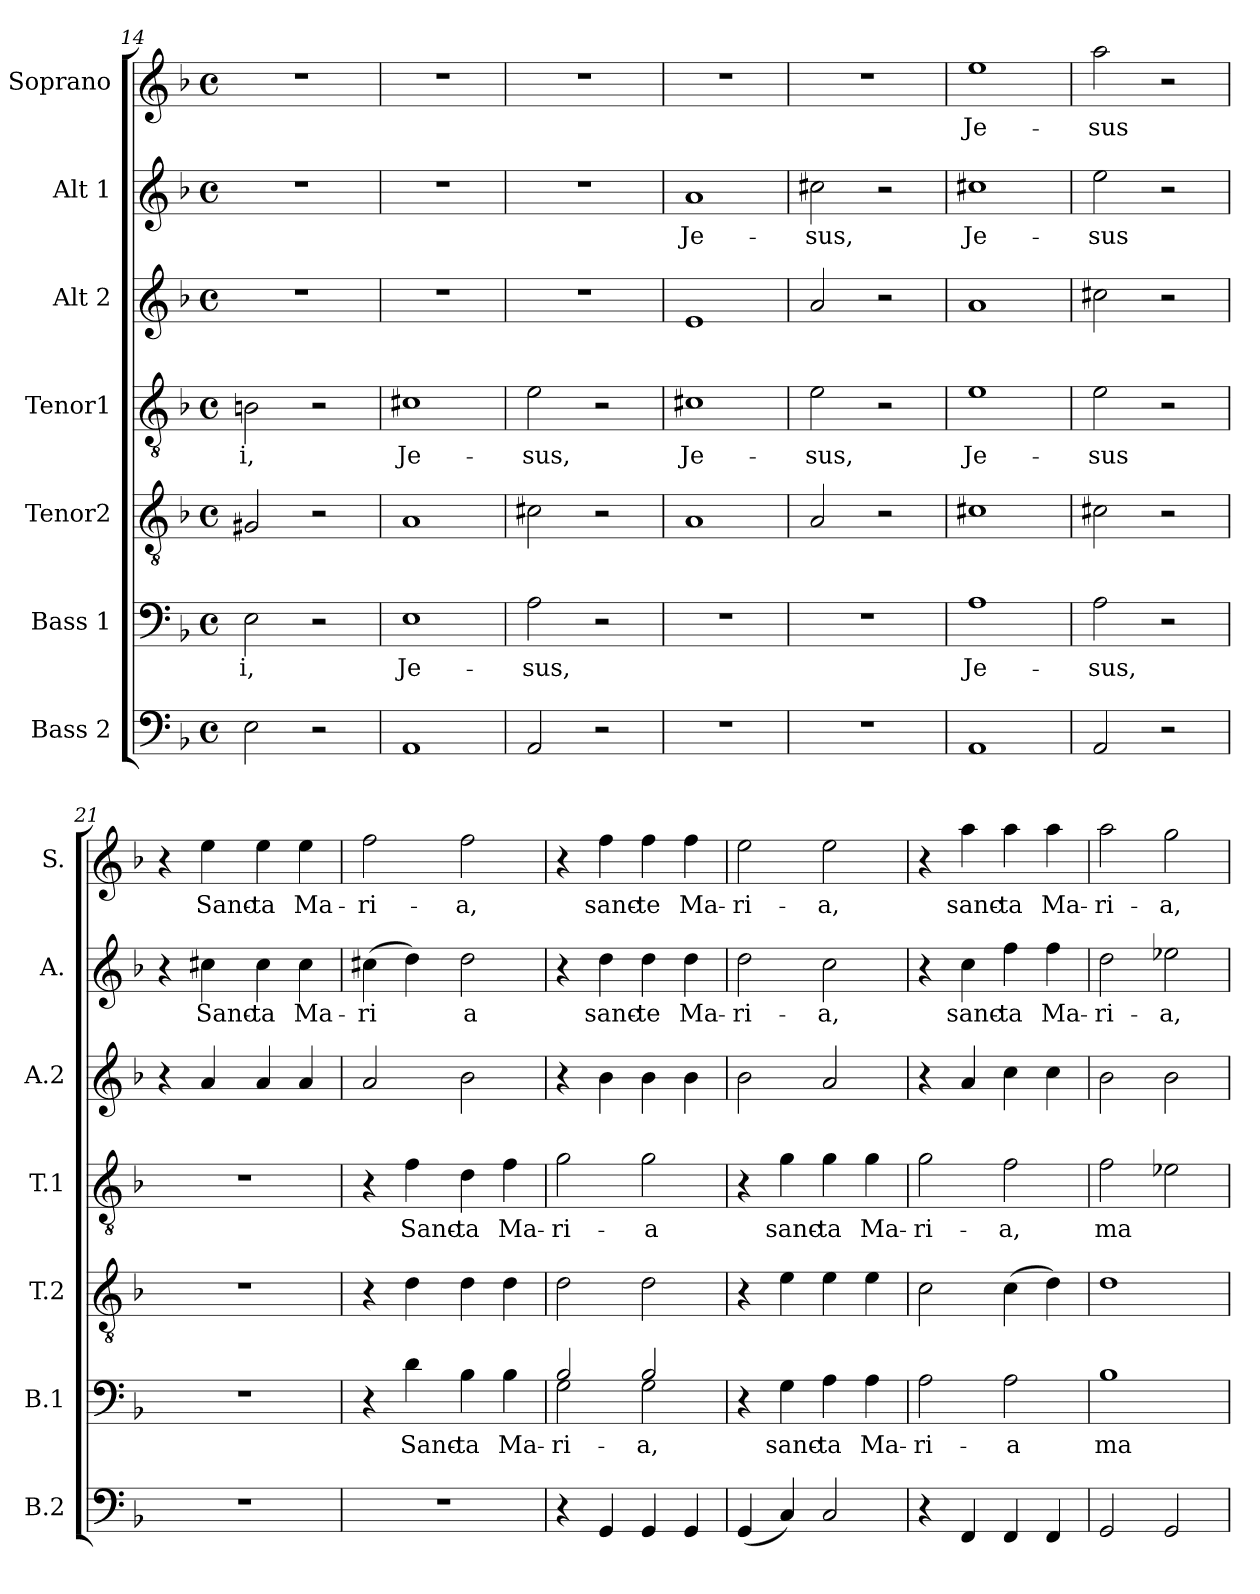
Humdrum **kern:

**kern	**kern	**text	**kern	**kern	**text	**kern	**kern	**text	**kern	**text
*part7	*part6	*part6	*part5	*part4	*part4	*part3	*part2	*part2	*part1	*part1
*staff7	*staff6	*staff6	*staff5	*staff4	*staff4	*staff3	*staff2	*staff2	*staff1	*staff1
*I"Bass 2	*I"Bass 1	*	*I"Tenor2	*I"Tenor1	*	*I"Alt 2	*I"Alt 1	*	*I"Soprano	*
*I'B.2	*I'B.1	*	*I'T.2	*I'T.1	*	*I'A.2	*I'A.	*	*I'S.	*
*clefF4	*clefF4	*	*clefGv2	*clefGv2	*	*clefG2	*clefG2	*	*clefG2	*
*k[b-]	*k[b-]	*	*k[b-]	*k[b-]	*	*k[b-]	*k[b-]	*	*k[b-]	*
*M4/4	*M4/4	*	*M4/4	*M4/4	*	*M4/4	*M4/4	*	*M4/4	*
*met(c)	*met(c)	*	*met(c)	*met(c)	*	*met(c)	*met(c)	*	*met(c)	*
=14	=14	=14	=14	=14	=14	=14	=14	=14	=14	=14
2E\	2E\	-i,	2G#X/	2Bn\	i,	1r	1r	.	1r	.
2r	2r	.	2r	2r	.	.	.	.	.	.
=15	=15	=15	=15	=15	=15	=15	=15	=15	=15	=15
1AA	1E	Je-	1A	1c#X	Je-	1r	1r	.	1r	.
=16	=16	=16	=16	=16	=16	=16	=16	=16	=16	=16
2AA/	2A\	-sus,	2c#X\	2e\	-sus,	1r	1r	.	1r	.
2r	2r	.	2r	2r	.	.	.	.	.	.
=17	=17	=17	=17	=17	=17	=17	=17	=17	=17	=17
1r	1r	.	1A	1c#X	Je-	1e	1a	Je-	1r	.
=18	=18	=18	=18	=18	=18	=18	=18	=18	=18	=18
1r	1r	.	2A/	2e\	-sus,	2a/	2cc#X\	-sus,	1r	.
.	.	.	2r	2r	.	2r	2r	.	.	.
=19	=19	=19	=19	=19	=19	=19	=19	=19	=19	=19
1AA	1A	Je-	1c#X	1e	Je-	1a	1cc#X	Je-	1ee	Je-
=20	=20	=20	=20	=20	=20	=20	=20	=20	=20	=20
2AA/	2A\	-sus,	2c#X\	2e\	-sus	2cc#X\	2ee\	-sus	2aa\	-sus
2r	2r	.	2r	2r	.	2r	2r	.	2r	.
!!LO:LB:g=z
=21	=21	=21	=21	=21	=21	=21	=21	=21	=21	=21
1r	1r	.	1r	1r	.	4r	4r	.	4r	.
.	.	.	.	.	.	4a/	4cc#X\	Sanc-	4ee\	Sanc-
.	.	.	.	.	.	4a/	4cc#\	-ta	4ee\	-ta
.	.	.	.	.	.	4a/	4cc#\	Ma-	4ee\	Ma-
=22	=22	=22	=22	=22	=22	=22	=22	=22	=22	=22
1r	4r	.	4r	4r	.	2a/	(4cc#X\	-ri	2ff\	-ri-
.	4d\	Sanc-	4d\	4f\	Sanc-	.	4dd\)	.	.	.
.	4B-\	-ta	4d\	4d\	-ta	2b-\	2dd\	a	2ff\	-a,
.	4B-\	Ma-	4d\	4f\	Ma-	.	.	.	.	.
=23	=23	=23	=23	=23	=23	=23	=23	=23	=23	=23
*	*^	*	*	*	*	*	*	*	*	*
4r	2B-/	2G\	-ri-	2d\	2g\	-ri-	4r	4r	.	4r	.
4GG/	.	.	.	.	.	.	4b-\	4dd\	sanc-	4ff\	sanc-
4GG/	2B-/	2G\	-a,	2d\	2g\	-a	4b-\	4dd\	-te	4ff\	-te
4GG/	.	.	.	.	.	.	4b-\	4dd\	Ma-	4ff\	Ma-
*	*v	*v	*	*	*	*	*	*	*	*	*
=24	=24	=24	=24	=24	=24	=24	=24	=24	=24	=24
(4GG/	4r	.	4r	4r	.	2b-\	2dd\	-ri-	2ee\	-ri-
4C/)	4G\	sanc-	4e\	4g\	sanc-	.	.	.	.	.
2C/	4A\	-ta	4e\	4g\	-ta	2a/	2cc\	-a,	2ee\	-a,
.	4A\	Ma-	4e\	4g\	Ma-	.	.	.	.	.
=25	=25	=25	=25	=25	=25	=25	=25	=25	=25	=25
4r	2A\	-ri-	2c\	2g\	-ri-	4r	4r	.	4r	.
4FF/	.	.	.	.	.	4a/	4cc\	sanc-	4aa\	sanc-
4FF/	2A\	-a	(4c\	2f\	-a,	4cc\	4ff\	-ta	4aa\	-ta
4FF/	.	.	4d\)	.	.	4cc\	4ff\	Ma-	4aa\	Ma-
!!LO:PB:g=z
=26	=26	=26	=26	=26	=26	=26	=26	=26	=26	=26
2GG/	1B-	ma	1d	2f\	ma	2b-\	2dd\	-ri-	2aa\	-ri-
2GG/	.	.	.	2e-X\	.	2b-\	2ee-X\	-a,	2gg\	-a,
=	=	=	=	=	=	=	=	=	=	=
*-	*-	*-	*-	*-	*-	*-	*-	*-	*-	*-
